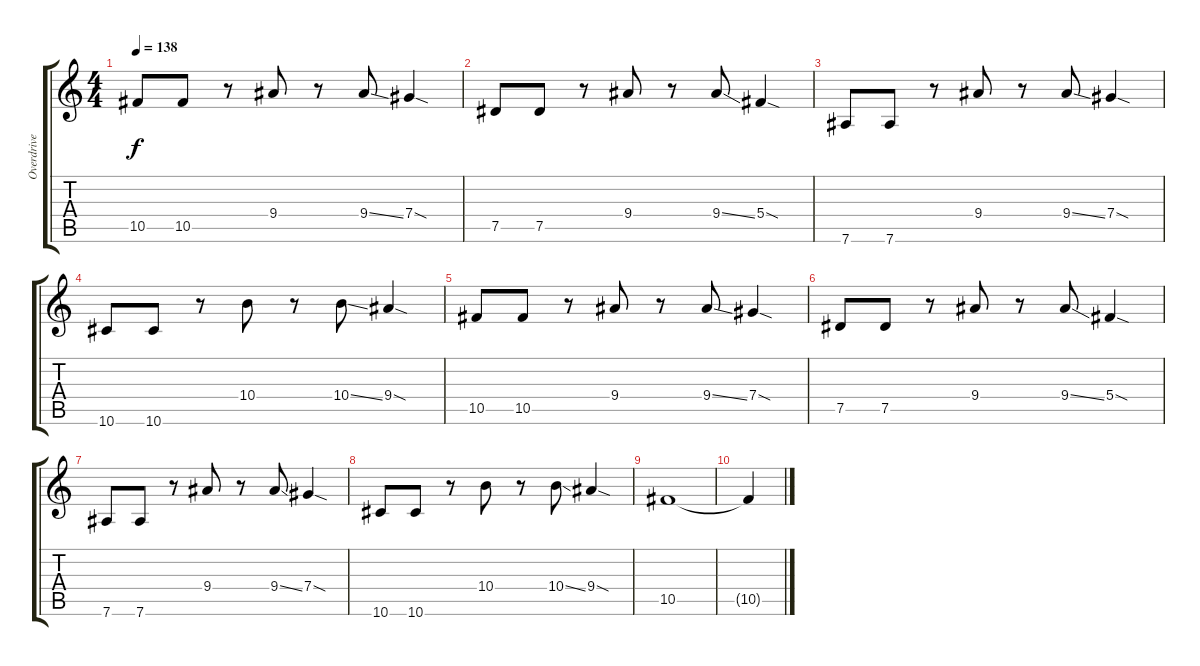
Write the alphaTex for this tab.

\track ("Overdrive Theme" "Overdrive ") {instrument overdrivenguitar}
\staff {score tabs}
\tuning (Eb4 Bb3 Gb3 Db3 Ab2 Eb2) {hide}
\ts (4 4)
\tempo 138
\clef g2
\ks c
10.5.8{dy f} 10.5.8 r.8 9.4.8 r.8 9.4{ss}.8 7.4{sod}.4 |
7.5.8 7.5.8 r.8 9.4.8 r.8 9.4{ss}.8 5.4{sod}.4 |
7.6.8 7.6.8 r.8 9.4.8 r.8 9.4{ss}.8 7.4{sod}.4 |
10.6.8 10.6.8 r.8 10.4.8 r.8 10.4{ss}.8 9.4{sod}.4 |
10.5.8 10.5.8 r.8 9.4.8 r.8 9.4{ss}.8 7.4{sod}.4 |
7.5.8 7.5.8 r.8 9.4.8 r.8 9.4{ss}.8 5.4{sod}.4 |
7.6.8 7.6.8 r.8 9.4.8 r.8 9.4{ss}.8 7.4{sod}.4 |
10.6.8 10.6.8 r.8 10.4.8 r.8 10.4{ss}.8 9.4{sod}.4 |
10.5.1 |
10.5{t}.4
